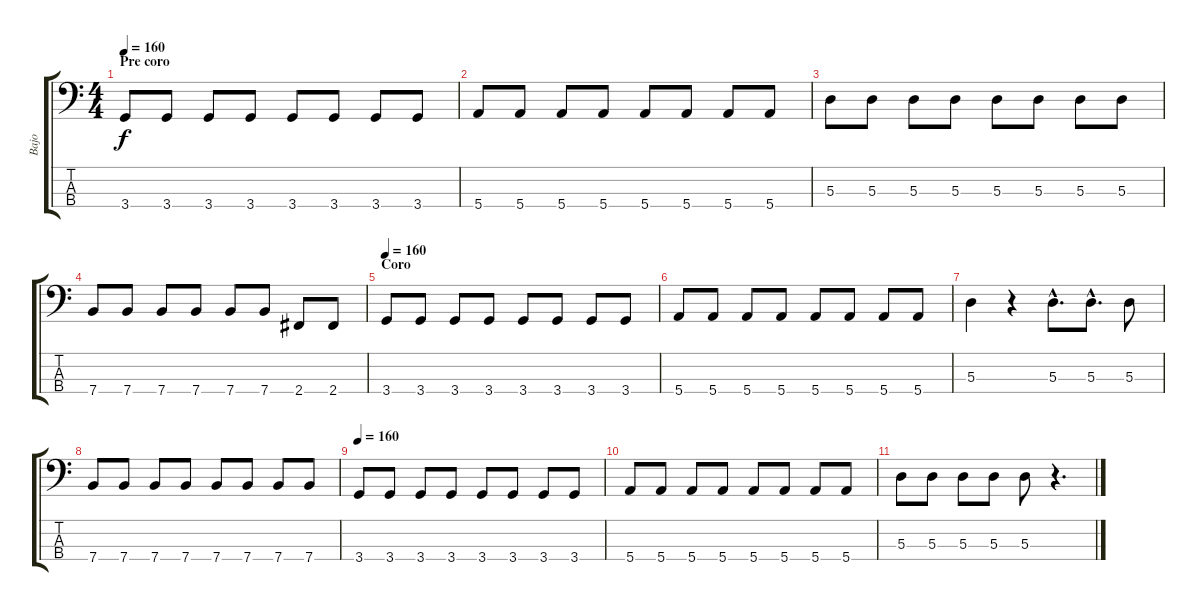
\track ("Bajo" "Bajo") {instrument electricbasspick}
\staff {score tabs}
\tuning (G2 D2 A1 E1) {hide}
\ts (4 4)
\section ("" "Pre coro")
\tempo 160
\clef f4
\ks c
3.4.8{dy f} 3.4.8 3.4.8 3.4.8 3.4.8 3.4.8 3.4.8 3.4.8 |
5.4.8 5.4.8 5.4.8 5.4.8 5.4.8 5.4.8 5.4.8 5.4.8 |
5.3.8 5.3.8 5.3.8 5.3.8 5.3.8 5.3.8 5.3.8 5.3.8 |
7.4.8 7.4.8 7.4.8 7.4.8 7.4.8 7.4.8 2.4.8 2.4.8 |
\section ("" "Coro")
\tempo 160
3.4.8 3.4.8 3.4.8 3.4.8 3.4.8 3.4.8 3.4.8 3.4.8 |
5.4.8 5.4.8 5.4.8 5.4.8 5.4.8 5.4.8 5.4.8 5.4.8 |
5.3.4 r.4 5.3{hac}.8{d} 5.3{hac}.8{d} 5.3.8 |
7.4.8 7.4.8 7.4.8 7.4.8 7.4.8 7.4.8 7.4.8 7.4.8 |
\tempo 160
3.4.8 3.4.8 3.4.8 3.4.8 3.4.8 3.4.8 3.4.8 3.4.8 |
5.4.8 5.4.8 5.4.8 5.4.8 5.4.8 5.4.8 5.4.8 5.4.8 |
5.3.8 5.3.8 5.3.8 5.3.8 5.3.8 r.4{d}
